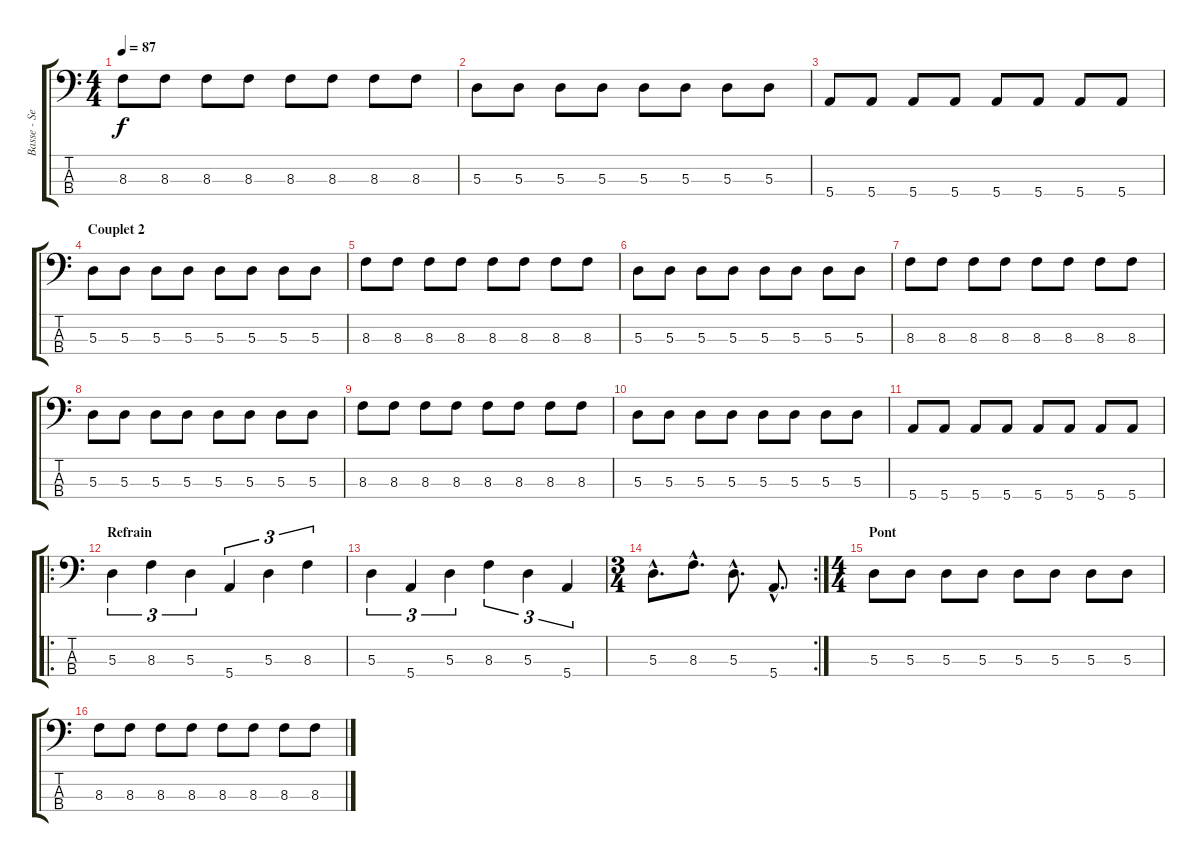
\track ("Basse - Seb" "Basse - Se") {instrument electricbassfinger}
\staff {score tabs}
\tuning (G2 D2 A1 E1) {hide}
\ts (4 4)
\tempo 87
\clef f4
\ks c
8.3.8{dy f} 8.3.8 8.3.8 8.3.8 8.3.8 8.3.8 8.3.8 8.3.8 |
5.3.8 5.3.8 5.3.8 5.3.8 5.3.8 5.3.8 5.3.8 5.3.8 |
5.4.8 5.4.8 5.4.8 5.4.8 5.4.8 5.4.8 5.4.8 5.4.8 |
\section ("" "Couplet 2")
5.3.8 5.3.8 5.3.8 5.3.8 5.3.8 5.3.8 5.3.8 5.3.8 |
8.3.8 8.3.8 8.3.8 8.3.8 8.3.8 8.3.8 8.3.8 8.3.8 |
5.3.8 5.3.8 5.3.8 5.3.8 5.3.8 5.3.8 5.3.8 5.3.8 |
8.3.8 8.3.8 8.3.8 8.3.8 8.3.8 8.3.8 8.3.8 8.3.8 |
5.3.8 5.3.8 5.3.8 5.3.8 5.3.8 5.3.8 5.3.8 5.3.8 |
8.3.8 8.3.8 8.3.8 8.3.8 8.3.8 8.3.8 8.3.8 8.3.8 |
5.3.8 5.3.8 5.3.8 5.3.8 5.3.8 5.3.8 5.3.8 5.3.8 |
5.4.8 5.4.8 5.4.8 5.4.8 5.4.8 5.4.8 5.4.8 5.4.8 |
\ro
\section ("" "Refrain")
5.3.4{tu (3 2)} 8.3.4{tu (3 2)} 5.3.4{tu (3 2)} 5.4.4{tu (3 2)} 5.3.4{tu (3 2)} 8.3.4{tu (3 2)} |
5.3.4{tu (3 2)} 5.4.4{tu (3 2)} 5.3.4{tu (3 2)} 8.3.4{tu (3 2)} 5.3.4{tu (3 2)} 5.4.4{tu (3 2)} |
\rc 2
\ts (3 4)
5.3{hac}.8{d} 8.3{hac}.8{d} 5.3{hac}.8{d} 5.4{hac}.8{d} |
\ts (4 4)
\section ("" "Pont")
5.3.8 5.3.8 5.3.8 5.3.8 5.3.8 5.3.8 5.3.8 5.3.8 |
8.3.8 8.3.8 8.3.8 8.3.8 8.3.8 8.3.8 8.3.8 8.3.8
